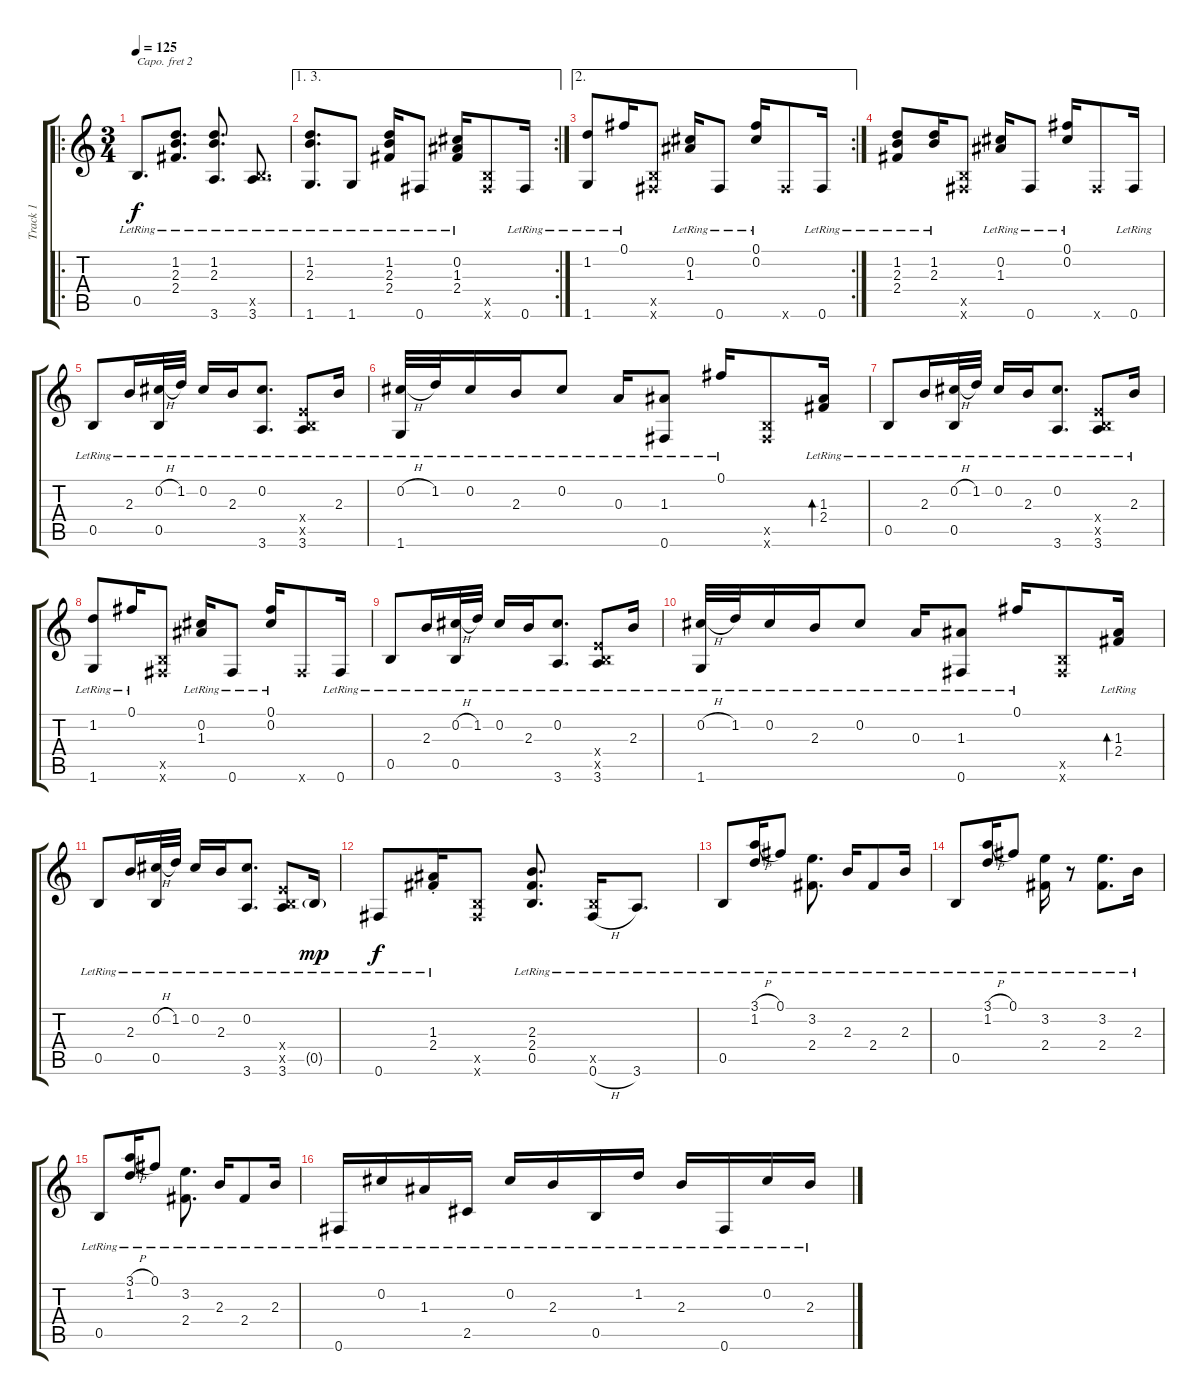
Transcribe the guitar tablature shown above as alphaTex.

\track ("Track 1" "Track 1") {instrument acousticguitarsteel}
\staff {score tabs}
\capo 2
\tuning (E4 B3 G3 D3 A2 E2) {hide}
\ro
\ts (3 4)
\tempo 125
\clef g2
\ks c
0.5{lr}.8{d dy f} (1.2{lr} 2.3{lr} 2.4{lr}).8{d} (1.2{lr} 2.3{lr} 3.6{lr}).8{d} (0.5{x} 3.6{lr}).8{d} |
\ae (1 3)
\rc 2
(1.2{lr} 2.3{lr} 1.6{lr}).8{d} 1.6{lr}.8 (1.2{lr} 2.3{lr} 2.4{lr}).16 0.6{lr}.8 (0.2{lr} 1.3{lr} 2.4{lr}).16 (0.5{x} 0.6{x}).8 0.6{lr}.16 |
\ae 2
\rc 2
(1.2{lr} 1.6{lr}).8 0.1{lr}.16 (0.5{x} 0.6{x}).8 (0.2{lr} 1.3{lr}).16 0.6{lr}.8 (0.1{lr} 0.2{lr}).16 0.6{x}.8 0.6{lr}.16 |
(1.2{lr} 2.3{lr} 2.4{lr}).8 (1.2{lr} 2.3{lr}).16 (0.5{x} 0.6{x}).8 (0.2{lr} 1.3{lr}).16 0.6{lr}.8 (0.1{lr} 0.2{lr}).16 0.6{x}.8 0.6{lr}.16 |
0.5{lr}.8 2.3{lr}.16 (0.2{h lr} 0.5{lr}).32 1.2{lr}.32 0.2{lr}.16 2.3{lr}.16 (0.2{lr} 3.6{lr}).8{d} (0.4{x} 0.5{x} 3.6{lr}).8 2.3{lr}.16 |
(0.2{h lr} 1.6{lr}).32 1.2{lr}.32 0.2{lr}.16 2.3{lr}.16 0.2{lr}.8 0.3{lr}.16 (1.3{lr} 0.6{lr}).8 0.1{lr}.16 (0.5{x} 0.6{x}).8 (1.3{lr} 2.4{lr}).16{bd 240} |
0.5{lr}.8 2.3{lr}.16 (0.2{h lr} 0.5{lr}).32 1.2{lr}.32 0.2{lr}.16 2.3{lr}.16 (0.2{lr} 3.6{lr}).8{d} (0.4{x} 0.5{x} 3.6{lr}).8 2.3{lr}.16 |
(1.2{lr} 1.6{lr}).8 0.1{lr}.16 (0.5{x} 0.6{x}).8 (0.2{lr} 1.3{lr}).16 0.6{lr}.8 (0.1{lr} 0.2{lr}).16 0.6{x}.8 0.6{lr}.16 |
0.5{lr}.8 2.3{lr}.16 (0.2{h lr} 0.5{lr}).32 1.2{lr}.32 0.2{lr}.16 2.3{lr}.16 (0.2{lr} 3.6{lr}).8{d} (0.4{x} 0.5{x} 3.6{lr}).8 2.3{lr}.16 |
(0.2{h lr} 1.6{lr}).32 1.2{lr}.32 0.2{lr}.16 2.3{lr}.16 0.2{lr}.8 0.3{lr}.16 (1.3{lr} 0.6{lr}).8 0.1{lr}.16 (0.5{x} 0.6{x}).8 (1.3{lr} 2.4{lr}).16{bd 240} |
0.5{lr}.8 2.3{lr}.16 (0.2{h lr} 0.5{lr}).32 1.2{lr}.32 0.2{lr}.16 2.3{lr}.16 (0.2{lr} 3.6{lr}).8{d} (0.4{x} 0.5{x} 3.6{lr}).8 0.5{g lr}.16{dy mp} |
0.6{lr}.8{dy f} (1.3{st lr} 2.4{st lr}).16 (0.5{x} 0.6{x}).8 (2.3{lr} 2.4{lr} 0.5{lr}).8{d} (0.5{x} 0.6{h lr}).16 3.6{lr}.8{d} |
0.5{lr}.8 (3.1{h lr} 1.2{lr}).16 0.1{lr}.8 (3.2{lr} 2.4{lr}).8{d} 2.3{lr}.16 2.4{lr}.8 2.3{lr}.16 |
0.5{lr}.8 (3.1{h lr} 1.2{lr}).16 0.1{lr}.8 (3.2{lr} 2.4{lr}).16 r.8 (3.2{lr} 2.4{lr}).8{d} 2.3{lr}.16 |
0.5{lr}.8 (3.1{h lr} 1.2{lr}).16 0.1{lr}.8 (3.2{lr} 2.4{lr}).8{d} 2.3{lr}.16 2.4{lr}.8 2.3{lr}.16 |
0.6{lr}.16 0.2{lr}.16 1.3{lr}.16 2.5{lr}.16 0.2{lr}.16 2.3{lr}.16 0.5{lr}.16 1.2{lr}.16 2.3{lr}.16 0.6{lr}.16 0.2{lr}.16 2.3{lr}.16
